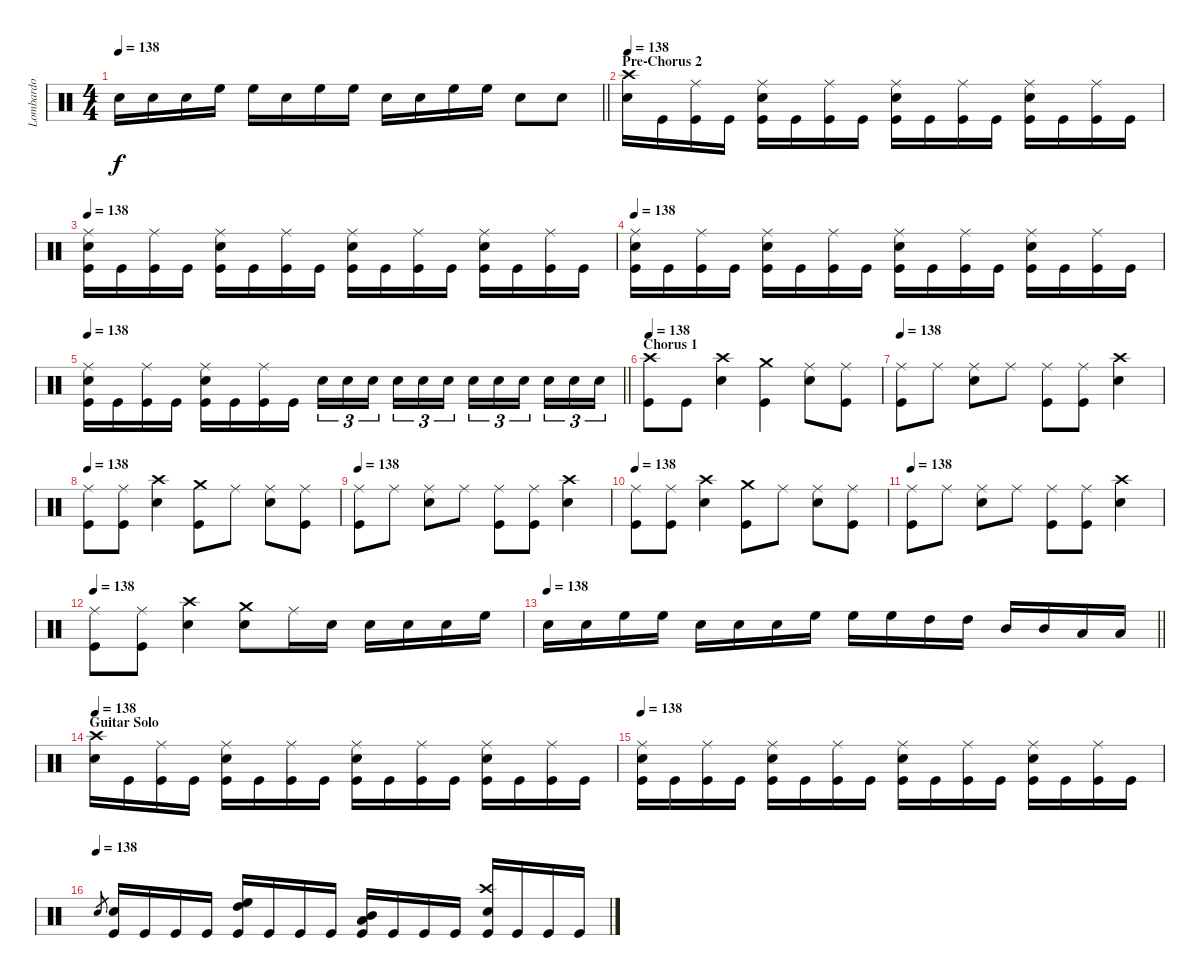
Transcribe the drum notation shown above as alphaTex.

\track ("Lombardo" "Lombardo") {instrument percussion}
\staff {score}
\articulation defaults
\ts (4 4)
\tempo 138
\clef neutral
\barLineRight lightlight
\ks c "Snare (hit) 2".16{dy f} "Snare (hit) 2".16 "Snare (hit) 2".16 "High Floor Tom (hit)".16 "High Floor Tom (hit)".16 "Snare (hit) 2".16 "High Floor Tom (hit)".16 "High Floor Tom (hit)".16 "Snare (hit) 2".16 "Snare (hit) 2".16 "High Floor Tom (hit)".16 "High Floor Tom (hit)".16 "Snare (hit) 2".8 "Snare (hit) 2".8
|
\section ("" "Pre-Chorus 2")
\tempo 138
("Crash high (hit)" "Snare (hit) 2").16 "Kick (hit)".16 ("Ride (middle)" "Kick (hit)").16 "Kick (hit)".16 ("Ride (middle)" "Snare (hit) 2" "Kick (hit)").16 "Kick (hit)".16 ("Ride (middle)" "Kick (hit)").16 "Kick (hit)".16 ("Ride (middle)" "Snare (hit) 2" "Kick (hit)").16 "Kick (hit)".16 ("Ride (middle)" "Kick (hit)").16 "Kick (hit)".16 ("Ride (middle)" "Snare (hit) 2" "Kick (hit)").16 "Kick (hit)".16 ("Ride (middle)" "Kick (hit)").16 "Kick (hit)".16 |
\tempo 138
("Ride (middle)" "Snare (hit) 2" "Kick (hit)").16 "Kick (hit)".16 ("Ride (middle)" "Kick (hit)").16 "Kick (hit)".16 ("Ride (middle)" "Snare (hit) 2" "Kick (hit)").16 "Kick (hit)".16 ("Ride (middle)" "Kick (hit)").16 "Kick (hit)".16 ("Ride (middle)" "Snare (hit) 2" "Kick (hit)").16 "Kick (hit)".16 ("Ride (middle)" "Kick (hit)").16 "Kick (hit)".16 ("Ride (middle)" "Snare (hit) 2" "Kick (hit)").16 "Kick (hit)".16 ("Ride (middle)" "Kick (hit)").16 "Kick (hit)".16 |
\tempo 138
("Ride (middle)" "Snare (hit) 2" "Kick (hit)").16 "Kick (hit)".16 ("Ride (middle)" "Kick (hit)").16 "Kick (hit)".16 ("Ride (middle)" "Snare (hit) 2" "Kick (hit)").16 "Kick (hit)".16 ("Ride (middle)" "Kick (hit)").16 "Kick (hit)".16 ("Ride (middle)" "Snare (hit) 2" "Kick (hit)").16 "Kick (hit)".16 ("Ride (middle)" "Kick (hit)").16 "Kick (hit)".16 ("Ride (middle)" "Snare (hit) 2" "Kick (hit)").16 "Kick (hit)".16 ("Ride (middle)" "Kick (hit)").16 "Kick (hit)".16 |
\tempo 138
\barLineRight lightlight
("Ride (middle)" "Snare (hit) 2" "Kick (hit)").16 "Kick (hit)".16 ("Ride (middle)" "Kick (hit)").16 "Kick (hit)".16 ("Ride (middle)" "Snare (hit) 2" "Kick (hit)").16 "Kick (hit)".16 ("Ride (middle)" "Kick (hit)").16 "Kick (hit)".16 "Snare (hit) 2".16{tu (3 2)} "Snare (hit) 2".16{tu (3 2)} "Snare (hit) 2".16{tu (3 2)} "Snare (hit) 2".16{tu (3 2)} "Snare (hit) 2".16{tu (3 2)} "Snare (hit) 2".16{tu (3 2)} "Snare (hit) 2".16{tu (3 2)} "Snare (hit) 2".16{tu (3 2)} "Snare (hit) 2".16{tu (3 2)} "Snare (hit) 2".16{tu (3 2)} "Snare (hit) 2".16{tu (3 2)} "Snare (hit) 2".16{tu (3 2)} |
\section ("" "Chorus 1")
\tempo 138
("Crash high (hit)" "Kick (hit)").8 "Kick (hit)".8 ("Crash high (hit)" "Snare (hit) 2").4 ("Crash medium (hit)" "Kick (hit)").4 ("Ride (middle)" "Snare (hit) 2").8 ("Ride (middle)" "Kick (hit)").8 |
\tempo 138
("Ride (middle)" "Kick (hit)").8 "Ride (middle)".8 ("Ride (middle)" "Snare (hit) 2").8 "Ride (middle)".8 ("Ride (middle)" "Kick (hit)").8 ("Ride (middle)" "Kick (hit)").8 ("Crash high (hit)" "Snare (hit) 2").4 |
\tempo 138
("Ride (middle)" "Kick (hit)").8 ("Ride (middle)" "Kick (hit)").8 ("Crash high (hit)" "Snare (hit) 2").4 ("Crash medium (hit)" "Kick (hit)").8 "Ride (middle)".8 ("Ride (middle)" "Snare (hit) 2").8 ("Ride (middle)" "Kick (hit)").8 |
\tempo 138
("Ride (middle)" "Kick (hit)").8 "Ride (middle)".8 ("Ride (middle)" "Snare (hit) 2").8 "Ride (middle)".8 ("Ride (middle)" "Kick (hit)").8 ("Ride (middle)" "Kick (hit)").8 ("Crash high (hit)" "Snare (hit) 2").4 |
\tempo 138
("Ride (middle)" "Kick (hit)").8 ("Ride (middle)" "Kick (hit)").8 ("Crash high (hit)" "Snare (hit) 2").4 ("Crash medium (hit)" "Kick (hit)").8 "Ride (middle)".8 ("Ride (middle)" "Snare (hit) 2").8 ("Ride (middle)" "Kick (hit)").8 |
\tempo 138
("Ride (middle)" "Kick (hit)").8 "Ride (middle)".8 ("Ride (middle)" "Snare (hit) 2").8 "Ride (middle)".8 ("Ride (middle)" "Kick (hit)").8 ("Ride (middle)" "Kick (hit)").8 ("Crash high (hit)" "Snare (hit) 2").4 |
\tempo 138
("Ride (middle)" "Kick (hit)").8 ("Ride (middle)" "Kick (hit)").8 ("Crash high (hit)" "Snare (hit) 2").4 ("Crash medium (hit)" "Snare (hit) 2").8 "Ride (middle)".16 "Snare (hit) 2".16 "Snare (hit) 2".16 "Snare (hit) 2".16 "Snare (hit) 2".16 "High Floor Tom (hit)".16 |
\tempo 138
\barLineRight lightlight "Snare (hit) 2".16 "Snare (hit) 2".16 "High Floor Tom (hit)".16 "High Floor Tom (hit)".16 "Snare (hit) 2".16 "Snare (hit) 2".16 "Snare (hit) 2".16 "High Floor Tom (hit)".16 "High Floor Tom (hit)".16 "High Floor Tom (hit)".16 "High Tom (hit)".16 "High Tom (hit)".16 "Mid Tom (hit)".16 "Mid Tom (hit)".16 "Low Tom (hit)".16 "Low Tom (hit)".16
|
\section ("" "Guitar Solo")
\tempo 138
("Crash high (hit)" "Snare (hit) 2").16 "Kick (hit)".16 ("Ride (middle)" "Kick (hit)").16 "Kick (hit)".16 ("Ride (middle)" "Snare (hit) 2" "Kick (hit)").16 "Kick (hit)".16 ("Ride (middle)" "Kick (hit)").16 "Kick (hit)".16 ("Ride (middle)" "Snare (hit) 2" "Kick (hit)").16 "Kick (hit)".16 ("Ride (middle)" "Kick (hit)").16 "Kick (hit)".16 ("Ride (middle)" "Snare (hit) 2" "Kick (hit)").16 "Kick (hit)".16 ("Ride (middle)" "Kick (hit)").16 "Kick (hit)".16 |
\tempo 138
("Ride (middle)" "Snare (hit) 2" "Kick (hit)").16 "Kick (hit)".16 ("Ride (middle)" "Kick (hit)").16 "Kick (hit)".16 ("Ride (middle)" "Snare (hit) 2" "Kick (hit)").16 "Kick (hit)".16 ("Ride (middle)" "Kick (hit)").16 "Kick (hit)".16 ("Ride (middle)" "Snare (hit) 2" "Kick (hit)").16 "Kick (hit)".16 ("Ride (middle)" "Kick (hit)").16 "Kick (hit)".16 ("Ride (middle)" "Snare (hit) 2" "Kick (hit)").16 "Kick (hit)".16 ("Ride (middle)" "Kick (hit)").16 "Kick (hit)".16 |
\tempo (138)
"Snare (hit) 2".8{gr} ("Snare (hit) 2" "Kick (hit)").16 "Kick (hit)".16 "Kick (hit)".16 "Kick (hit)".16 ("High Floor Tom (hit)" "High Tom (hit)" "Kick (hit)").16 "Kick (hit)".16 "Kick (hit)".16 "Kick (hit)".16 ("Mid Tom (hit)" "Low Tom (hit)" "Kick (hit)").16 "Kick (hit)".16 "Kick (hit)".16 "Kick (hit)".16 ("Crash high (hit)" "Snare (hit) 2" "Kick (hit)").16 "Kick (hit)".16 "Kick (hit)".16 "Kick (hit)".16
